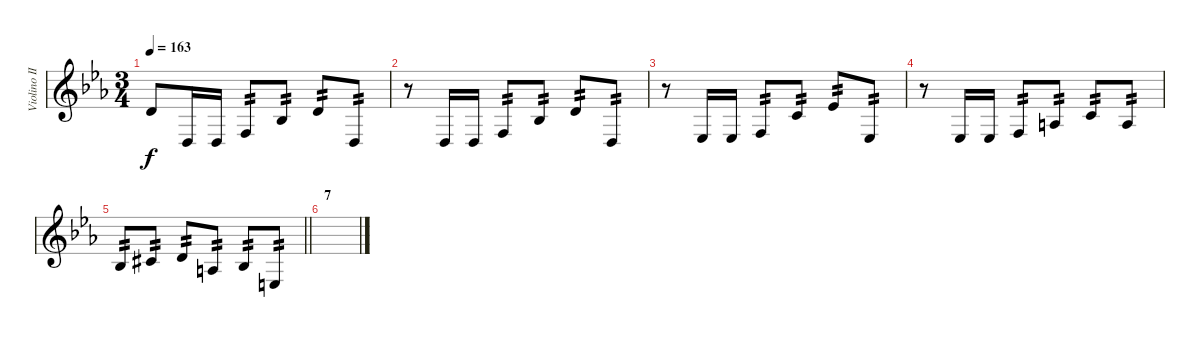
\track ("Violino II" "Violino II") {instrument violin}
\staff {score}
\tuning (E4 B3 G3 D3 A2 E2) {hide}
\ts (3 4)
\tempo 163
\clef g2
\ks eb
3.2.8{dy f} 0.4.16 0.4.16 3.4.8{tp 2} 3.3.8{tp 2} 3.2.8{tp 2} 0.4.8{tp 2} |
r.8 0.4.16 0.4.16 3.4.8{tp 2} 3.3.8{tp 2} 3.2.8{tp 2} 0.4.8{tp 2} |
r.8 1.4.16 1.4.16 3.4.8{tp 2} 1.2.8{tp 2} 4.2.8{tp 2} 1.4.8{tp 2} |
r.8 1.4.16 1.4.16 3.4.8{tp 2} 2.3.8{tp 2} 1.2.8{tp 2} 2.3.8{tp 2} |
\barLineRight lightlight
3.3.8{tp 2} 2.2{acc #}.8{tp 2} 3.2.8{tp 2} 2.3.8{tp 2} 3.3.8{tp 2} 2.4.8{tp 2} |
\section ("" "7")
